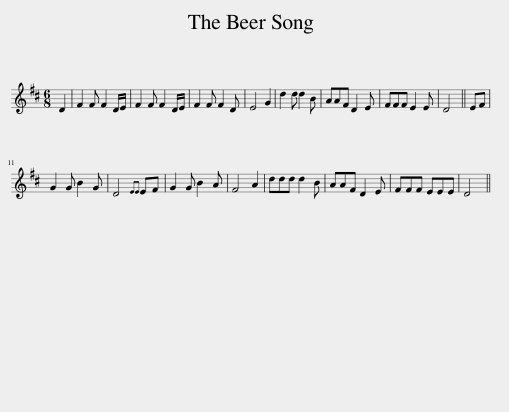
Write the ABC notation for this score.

X:1
L:1/8
M:6/8
I:linebreak $
K:D
V:1 treble
V:1
 D2 | F2 F F2 D/E/ | F2 F F2 D/E/ | F2 F F2 D | E4 G2 | %5
 d2 d d2 B | AAF D2 E | FFF E2 E | D4 || EF |$ %10
 G2 G B2 G | D4{EE} EF | G2 G B2 A | F4 A2 | ddd d2 B | %15
 AAF D2 E | FFF EEE | D4 || %18
